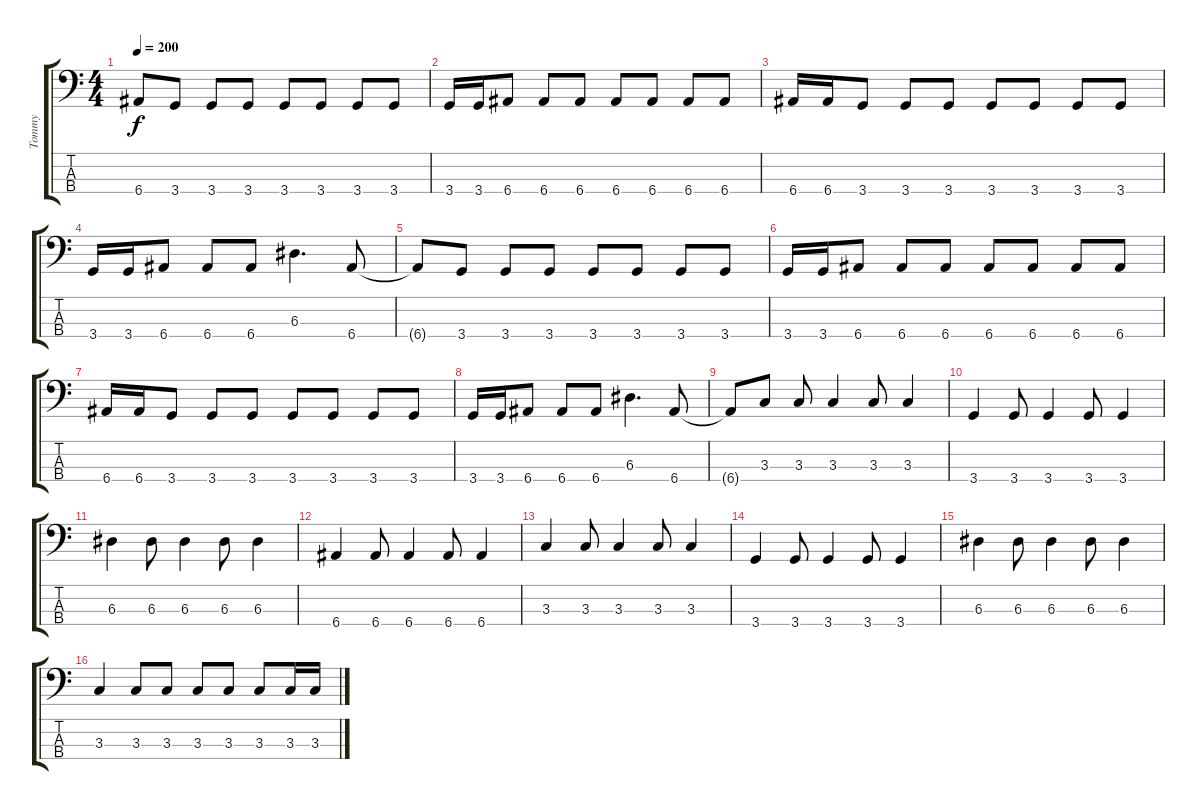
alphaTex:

\track ("Tommy" "Tommy") {instrument fretlessbass}
\staff {score tabs}
\tuning (G2 D2 A1 E1) {hide}
\ts (4 4)
\tempo 200
\clef f4
\ks c
6.4{t}.8{dy f} 3.4.8 3.4.8 3.4.8 3.4.8 3.4.8 3.4.8 3.4.8 |
3.4.16 3.4.16 6.4.8 6.4.8 6.4.8 6.4.8 6.4.8 6.4.8 6.4.8 |
6.4.16 6.4.16 3.4.8 3.4.8 3.4.8 3.4.8 3.4.8 3.4.8 3.4.8 |
3.4.16 3.4.16 6.4.8 6.4.8 6.4.8 6.3.4{d} 6.4.8 |
6.4{t}.8 3.4.8 3.4.8 3.4.8 3.4.8 3.4.8 3.4.8 3.4.8 |
3.4.16 3.4.16 6.4.8 6.4.8 6.4.8 6.4.8 6.4.8 6.4.8 6.4.8 |
6.4.16 6.4.16 3.4.8 3.4.8 3.4.8 3.4.8 3.4.8 3.4.8 3.4.8 |
3.4.16 3.4.16 6.4.8 6.4.8 6.4.8 6.3.4{d} 6.4.8 |
6.4{t}.8 3.3.8 3.3.8 3.3.4 3.3.8 3.3.4 |
3.4.4 3.4.8 3.4.4 3.4.8 3.4.4 |
6.3.4 6.3.8 6.3.4 6.3.8 6.3.4 |
6.4.4 6.4.8 6.4.4 6.4.8 6.4.4 |
3.3.4 3.3.8 3.3.4 3.3.8 3.3.4 |
3.4.4 3.4.8 3.4.4 3.4.8 3.4.4 |
6.3.4 6.3.8 6.3.4 6.3.8 6.3.4 |
3.3.4 3.3.8 3.3.8 3.3.8 3.3.8 3.3.8 3.3.16 3.3.16
